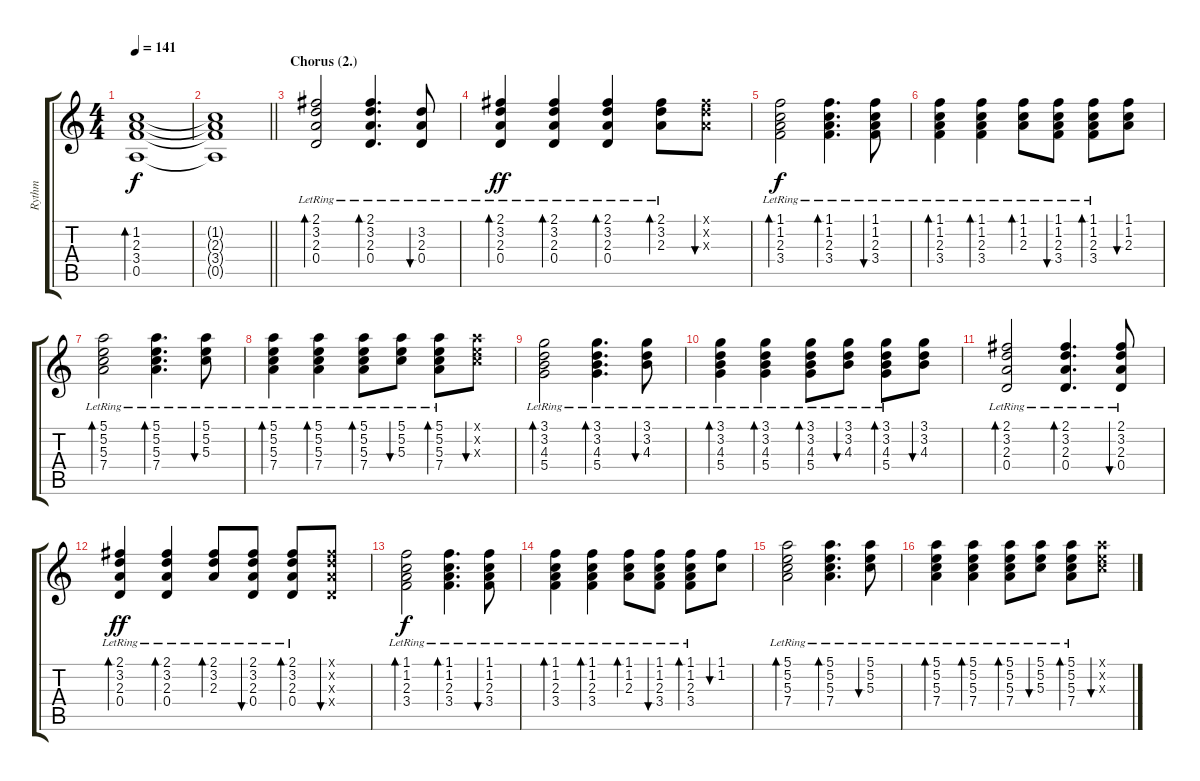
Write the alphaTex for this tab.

\track ("Rythm" "Rythm") {instrument overdrivenguitar}
\staff {score tabs}
\tuning (E4 B3 G3 D3 A2 E2) {hide}
\ts (4 4)
\tempo 141
\clef g2
\ks c
(1.2 2.3 3.4 0.5).1{bd 60 dy f} |
\barLineRight lightlight
(1.2{t} 2.3{t} 3.4{t} 0.5{t}).1 |
\section ("" "Chorus (2.)")
(2.1{lr} 3.2{lr} 2.3{lr} 0.4{lr}).2{bd 60 volume 3 instrument overdrivenguitar} (2.1{lr} 3.2{lr} 2.3{lr} 0.4{lr}).4{d bd 60} (3.2{lr} 2.3{lr} 0.4{lr}).8{bu 60} |
(2.1{lr} 3.2{lr} 2.3{lr} 0.4{lr}).4{bd 60 dy ff} (2.1{lr} 3.2{lr} 2.3{lr} 0.4{lr}).4{bd 60} (2.1{lr} 3.2{lr} 2.3{lr} 0.4{lr}).4{bd 60} (2.1{lr} 3.2{lr} 2.3{lr}).8{bd 60} (2.1{x} 3.2{x} 2.3{x}).8{bu 60} |
(1.1{lr} 1.2{lr} 2.3{lr} 3.4{lr}).2{bd 60 dy f} (1.1{lr} 1.2{lr} 2.3{lr} 3.4{lr}).4{d bd 60} (1.1{lr} 1.2{lr} 2.3{lr} 3.4{lr}).8{bu 60} |
(1.1{lr} 1.2{lr} 2.3{lr} 3.4{lr}).4{bd 60} (1.1{lr} 1.2{lr} 2.3{lr} 3.4{lr}).4{bd 60} (1.1{lr} 1.2{lr} 2.3{lr}).8{bd 60} (1.1{lr} 1.2{lr} 2.3{lr} 3.4{lr}).8{bu 60} (1.1{lr} 1.2{lr} 2.3{lr} 3.4{lr}).8{bd 60} (1.1 1.2 2.3).8{bu 60} |
(5.1{lr} 5.2{lr} 5.3{lr} 7.4{lr}).2{bd 60} (5.1{lr} 5.2{lr} 5.3{lr} 7.4{lr}).4{d bd 60} (5.1{lr} 5.2{lr} 5.3{lr}).8{bu 60} |
(5.1{lr} 5.2{lr} 5.3{lr} 7.4{lr}).4{bd 60} (5.1{lr} 5.2{lr} 5.3{lr} 7.4{lr}).4{bd 60} (5.1{lr} 5.2{lr} 5.3{lr} 7.4{lr}).8{bd 60} (5.1{lr} 5.2{lr} 5.3{lr}).8{bu 60} (5.1{lr} 5.2{lr} 5.3{lr} 7.4{lr}).8{bd 60} (5.1{x} 5.2{x} 5.3{x}).8{bu 60} |
(3.1{lr} 3.2{lr} 4.3{lr} 5.4{lr}).2{bd 60} (3.1{lr} 3.2{lr} 4.3{lr} 5.4{lr}).4{d bd 60} (3.1{lr} 3.2{lr} 4.3{lr}).8{bu 60} |
(3.1{lr} 3.2{lr} 4.3{lr} 5.4{lr}).4{bd 60} (3.1{lr} 3.2{lr} 4.3{lr} 5.4{lr}).4{bd 60} (3.1{lr} 3.2{lr} 4.3{lr} 5.4{lr}).8{bd 60} (3.1{lr} 3.2{lr} 4.3{lr}).8{bu 60} (3.1{lr} 3.2{lr} 4.3{lr} 5.4{lr}).8{bd 60} (3.1 3.2 4.3).8{bu 60} |
(2.1{lr} 3.2{lr} 2.3{lr} 0.4{lr}).2{bd 60} (2.1{lr} 3.2{lr} 2.3{lr} 0.4{lr}).4{d bd 60} (2.1{lr} 3.2{lr} 2.3{lr} 0.4{lr}).8{bu 60} |
(2.1{lr} 3.2{lr} 2.3{lr} 0.4{lr}).4{bd 60 dy ff} (2.1{lr} 3.2{lr} 2.3{lr} 0.4{lr}).4{bd 60} (2.1{lr} 3.2{lr} 2.3{lr}).8{bd 60} (2.1{lr} 3.2{lr} 2.3{lr} 0.4).8{bu 60} (2.1{lr} 3.2{lr} 2.3{lr} 0.4{lr}).8{bd 60} (2.1{x} 3.2{x} 2.3{x} 0.4{x}).8{bu 60} |
(1.1{lr} 1.2{lr} 2.3{lr} 3.4{lr}).2{bd 60 dy f} (1.1{lr} 1.2{lr} 2.3{lr} 3.4{lr}).4{d bd 60} (1.1{lr} 1.2{lr} 2.3{lr} 3.4{lr}).8{bu 60} |
(1.1{lr} 1.2{lr} 2.3{lr} 3.4{lr}).4{bd 60} (1.1{lr} 1.2{lr} 2.3{lr} 3.4{lr}).4{bd 60} (1.1{lr} 1.2{lr} 2.3{lr}).8{bd 60} (1.1{lr} 1.2{lr} 2.3{lr} 3.4{lr}).8{bu 60} (1.1{lr} 1.2{lr} 2.3{lr} 3.4{lr}).8{bd 60} (1.1 1.2).8{bu 60} |
(5.1{lr} 5.2{lr} 5.3{lr} 7.4{lr}).2{bd 60} (5.1{lr} 5.2{lr} 5.3{lr} 7.4{lr}).4{d bd 60} (5.1{lr} 5.2{lr} 5.3{lr}).8{bu 60} |
(5.1{lr} 5.2{lr} 5.3{lr} 7.4{lr}).4{bd 60} (5.1{lr} 5.2{lr} 5.3{lr} 7.4{lr}).4{bd 60} (5.1{lr} 5.2{lr} 5.3{lr} 7.4{lr}).8{bd 60} (5.1{lr} 5.2{lr} 5.3{lr}).8{bu 60} (5.1{lr} 5.2{lr} 5.3{lr} 7.4{lr}).8{bd 60} (5.1{x} 5.2{x} 5.3{x}).8{bu 60}
